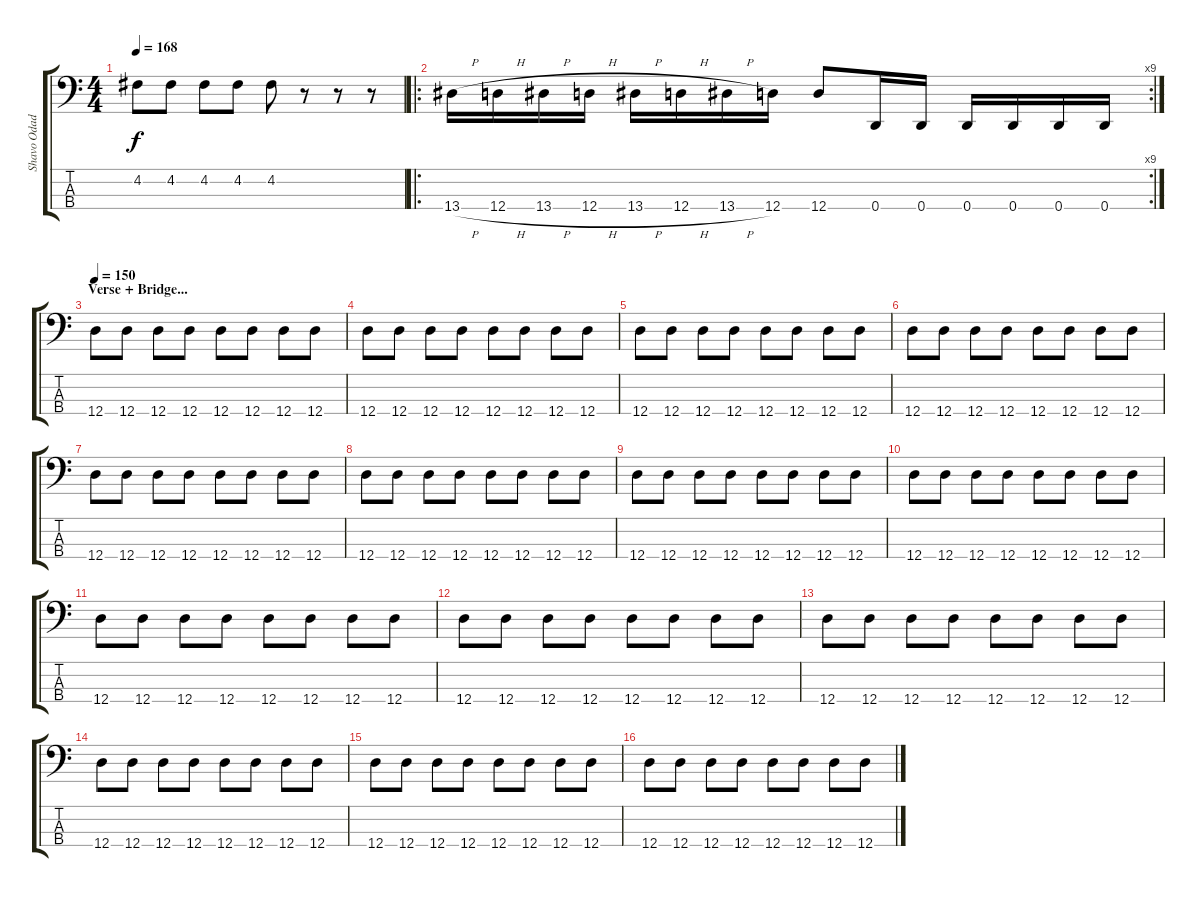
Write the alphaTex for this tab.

\track ("Shavo Odadjian" "Shavo Odad") {instrument electricbassfinger}
\staff {score tabs}
\tuning (G2 D2 A1 D1) {hide}
\ts (4 4)
\tempo 168
\clef f4
\ks c
4.2.8{dy f} 4.2.8 4.2.8 4.2.8 4.2.8 r.8 r.8 r.8 |
\ro
\rc 9
13.4{h}.16 12.4{h}.16 13.4{h}.16 12.4{h}.16 13.4{h}.16 12.4{h}.16 13.4{h}.16 12.4.16 12.4.8 0.4.16 0.4.16 0.4.16 0.4.16 0.4.16 0.4.16 |
\section ("" "Verse + Bridge...")
\tempo 150
12.4.8 12.4.8 12.4.8 12.4.8 12.4.8 12.4.8 12.4.8 12.4.8 |
12.4.8 12.4.8 12.4.8 12.4.8 12.4.8 12.4.8 12.4.8 12.4.8 |
12.4.8 12.4.8 12.4.8 12.4.8 12.4.8 12.4.8 12.4.8 12.4.8 |
12.4.8 12.4.8 12.4.8 12.4.8 12.4.8 12.4.8 12.4.8 12.4.8 |
12.4.8 12.4.8 12.4.8 12.4.8 12.4.8 12.4.8 12.4.8 12.4.8 |
12.4.8 12.4.8 12.4.8 12.4.8 12.4.8 12.4.8 12.4.8 12.4.8 |
12.4.8 12.4.8 12.4.8 12.4.8 12.4.8 12.4.8 12.4.8 12.4.8 |
12.4.8 12.4.8 12.4.8 12.4.8 12.4.8 12.4.8 12.4.8 12.4.8 |
12.4.8 12.4.8 12.4.8 12.4.8 12.4.8 12.4.8 12.4.8 12.4.8 |
12.4.8 12.4.8 12.4.8 12.4.8 12.4.8 12.4.8 12.4.8 12.4.8 |
12.4.8 12.4.8 12.4.8 12.4.8 12.4.8 12.4.8 12.4.8 12.4.8 |
12.4.8 12.4.8 12.4.8 12.4.8 12.4.8 12.4.8 12.4.8 12.4.8 |
12.4.8 12.4.8 12.4.8 12.4.8 12.4.8 12.4.8 12.4.8 12.4.8 |
12.4.8 12.4.8 12.4.8 12.4.8 12.4.8 12.4.8 12.4.8 12.4.8
